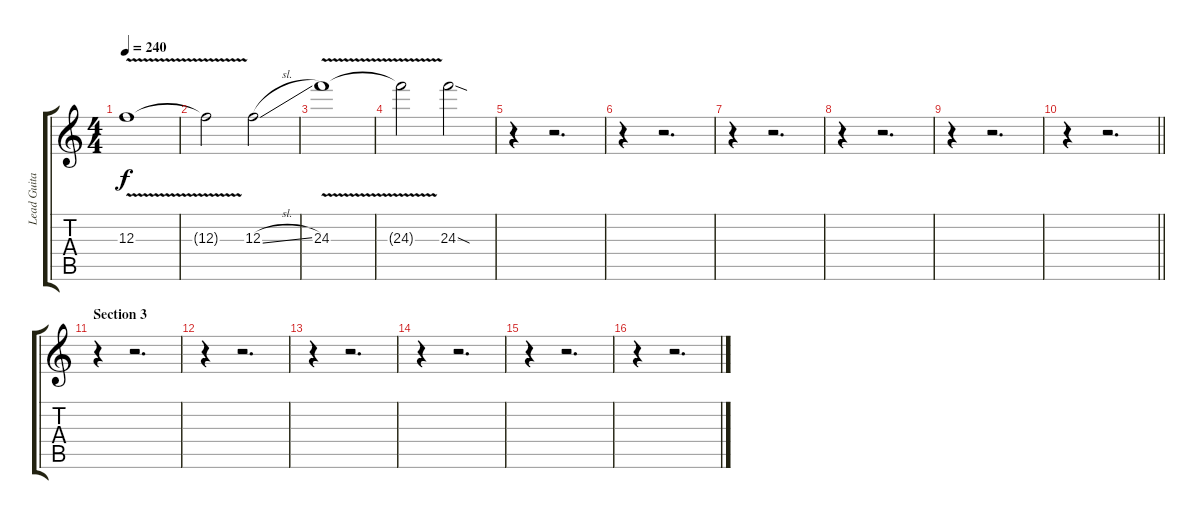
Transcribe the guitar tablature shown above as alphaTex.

\track ("Lead Guitar" "Lead Guita") {instrument overdrivenguitar}
\staff {score tabs}
\tuning (D4 A3 F3 C3 G2 D2) {hide}
\ts (4 4)
\tempo 240
\clef g2
\ks c
12.3{v}.1{dy f} |
12.3{v t}.2 12.3{sl}.2 |
24.3{v}.1 |
24.3{v t}.2 24.3{sod}.2 |
r.4 r.2{d} |
r.4 r.2{d} |
r.4 r.2{d} |
r.4 r.2{d} |
r.4 r.2{d} |
\barLineRight lightlight
r.4 r.2{d} |
\section ("" "Section 3")
r.4 r.2{d} |
r.4 r.2{d} |
r.4 r.2{d} |
r.4 r.2{d} |
r.4 r.2{d} |
r.4 r.2{d}
